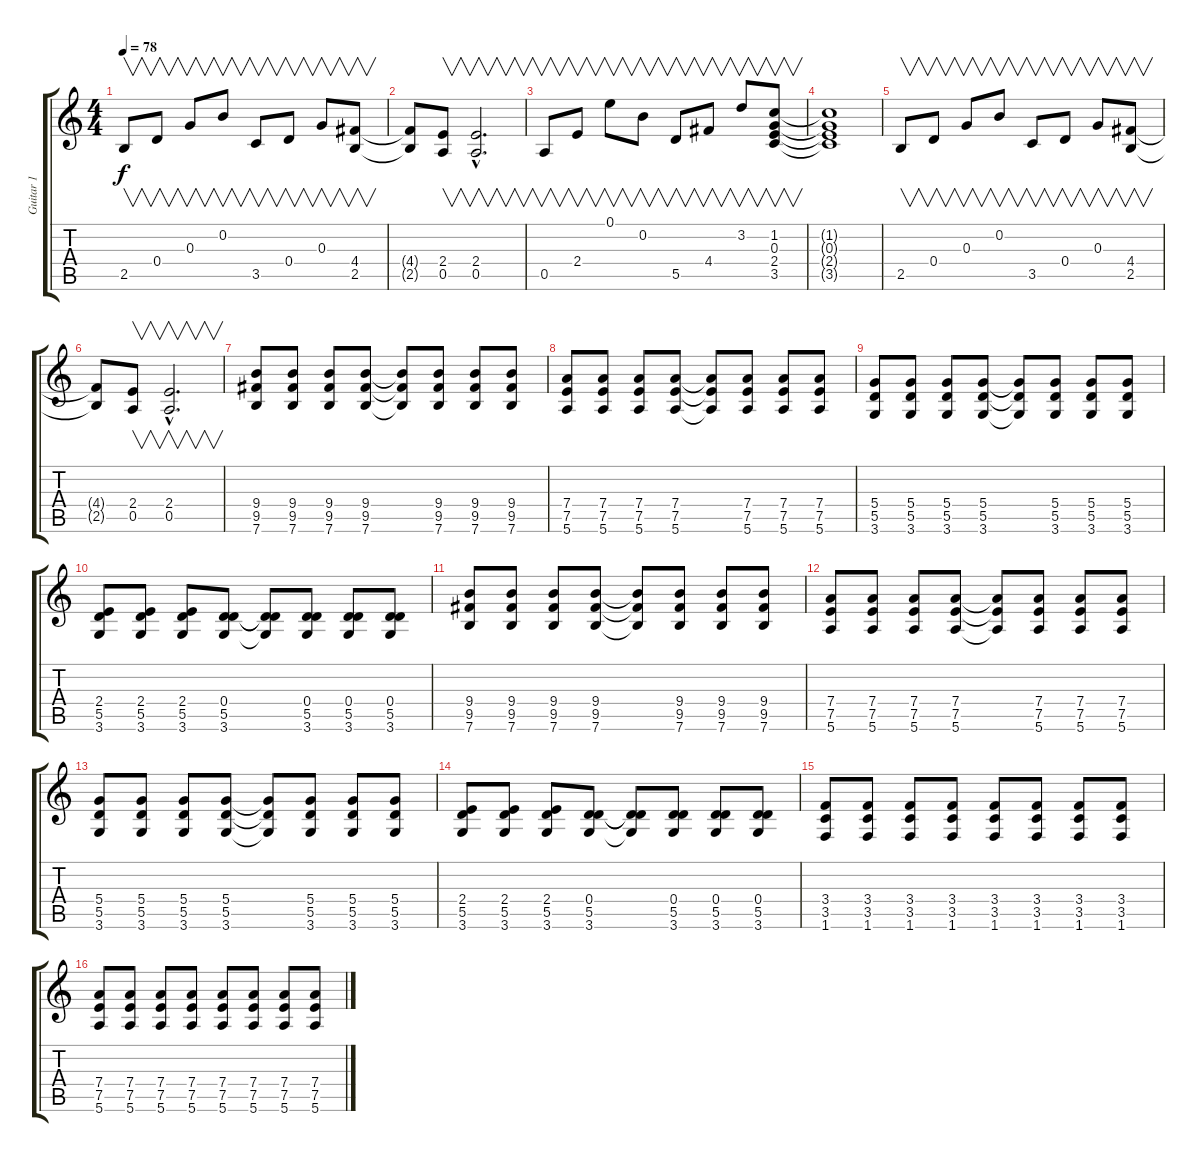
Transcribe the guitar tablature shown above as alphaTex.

\track ("Guitar 1" "Guitar 1") {instrument electricguitarclean}
\staff {score tabs}
\tuning (E4 B3 G3 D3 A2 E2) {hide}
\ts (4 4)
\tempo 78
\clef g2
\ks c
2.5.8{v dy f} 0.4.8{v} 0.3.8{v} 0.2.8{v} 3.5.8{v} 0.4.8{v} 0.3.8{v} (4.4 2.5).8{v} |
(4.4{t} 2.5{t}).8 (2.4 0.5).8{v} (2.4{hac} 0.5{hac}).2{v d} |
0.5.8{v} 2.4.8{v} 0.1.8{v} 0.2.8{v} 5.5.8{v} 4.4.8{v} 3.2.8{v} (1.2 0.3 2.4 3.5).8{v} |
(1.2{t} 0.3{t} 2.4{t} 3.5{t}).1 |
2.5.8{v} 0.4.8{v} 0.3.8{v} 0.2.8{v} 3.5.8{v} 0.4.8{v} 0.3.8{v} (4.4 2.5).8{v} |
(4.4{t} 2.5{t}).8 (2.4 0.5).8{v} (2.4{hac} 0.5{hac}).2{v d} |
(9.4 9.5 7.6).8 (9.4 9.5 7.6).8 (9.4 9.5 7.6).8 (9.4 9.5 7.6).8 (9.4{t} 9.5{t} 7.6{t}).8 (9.4 9.5 7.6).8 (9.4 9.5 7.6).8 (9.4 9.5 7.6).8 |
(7.4 7.5 5.6).8 (7.4 7.5 5.6).8 (7.4 7.5 5.6).8 (7.4 7.5 5.6).8 (7.4{t} 7.5{t} 5.6{t}).8 (7.4 7.5 5.6).8 (7.4 7.5 5.6).8 (7.4 7.5 5.6).8 |
(5.4 5.5 3.6).8 (5.4 5.5 3.6).8 (5.4 5.5 3.6).8 (5.4 5.5 3.6).8 (5.4{t} 5.5{t} 3.6{t}).8 (5.4 5.5 3.6).8 (5.4 5.5 3.6).8 (5.4 5.5 3.6).8 |
(2.4 5.5 3.6).8 (2.4 5.5 3.6).8 (2.4 5.5 3.6).8 (0.4 5.5 3.6).8 (0.4{t} 5.5{t} 3.6{t}).8 (0.4 5.5 3.6).8 (0.4 5.5 3.6).8 (0.4 5.5 3.6).8 |
(9.4 9.5 7.6).8 (9.4 9.5 7.6).8 (9.4 9.5 7.6).8 (9.4 9.5 7.6).8 (9.4{t} 9.5{t} 7.6{t}).8 (9.4 9.5 7.6).8 (9.4 9.5 7.6).8 (9.4 9.5 7.6).8 |
(7.4 7.5 5.6).8 (7.4 7.5 5.6).8 (7.4 7.5 5.6).8 (7.4 7.5 5.6).8 (7.4{t} 7.5{t} 5.6{t}).8 (7.4 7.5 5.6).8 (7.4 7.5 5.6).8 (7.4 7.5 5.6).8 |
(5.4 5.5 3.6).8 (5.4 5.5 3.6).8 (5.4 5.5 3.6).8 (5.4 5.5 3.6).8 (5.4{t} 5.5{t} 3.6{t}).8 (5.4 5.5 3.6).8 (5.4 5.5 3.6).8 (5.4 5.5 3.6).8 |
(2.4 5.5 3.6).8 (2.4 5.5 3.6).8 (2.4 5.5 3.6).8 (0.4 5.5 3.6).8 (0.4{t} 5.5{t} 3.6{t}).8 (0.4 5.5 3.6).8 (0.4 5.5 3.6).8 (0.4 5.5 3.6).8 |
(3.4 3.5 1.6).8 (3.4 3.5 1.6).8 (3.4 3.5 1.6).8 (3.4 3.5 1.6).8 (3.4 3.5 1.6).8 (3.4 3.5 1.6).8 (3.4 3.5 1.6).8 (3.4 3.5 1.6).8 |
(7.4 7.5 5.6).8 (7.4 7.5 5.6).8 (7.4 7.5 5.6).8 (7.4 7.5 5.6).8 (7.4 7.5 5.6).8 (7.4 7.5 5.6).8 (7.4 7.5 5.6).8 (7.4 7.5 5.6).8
